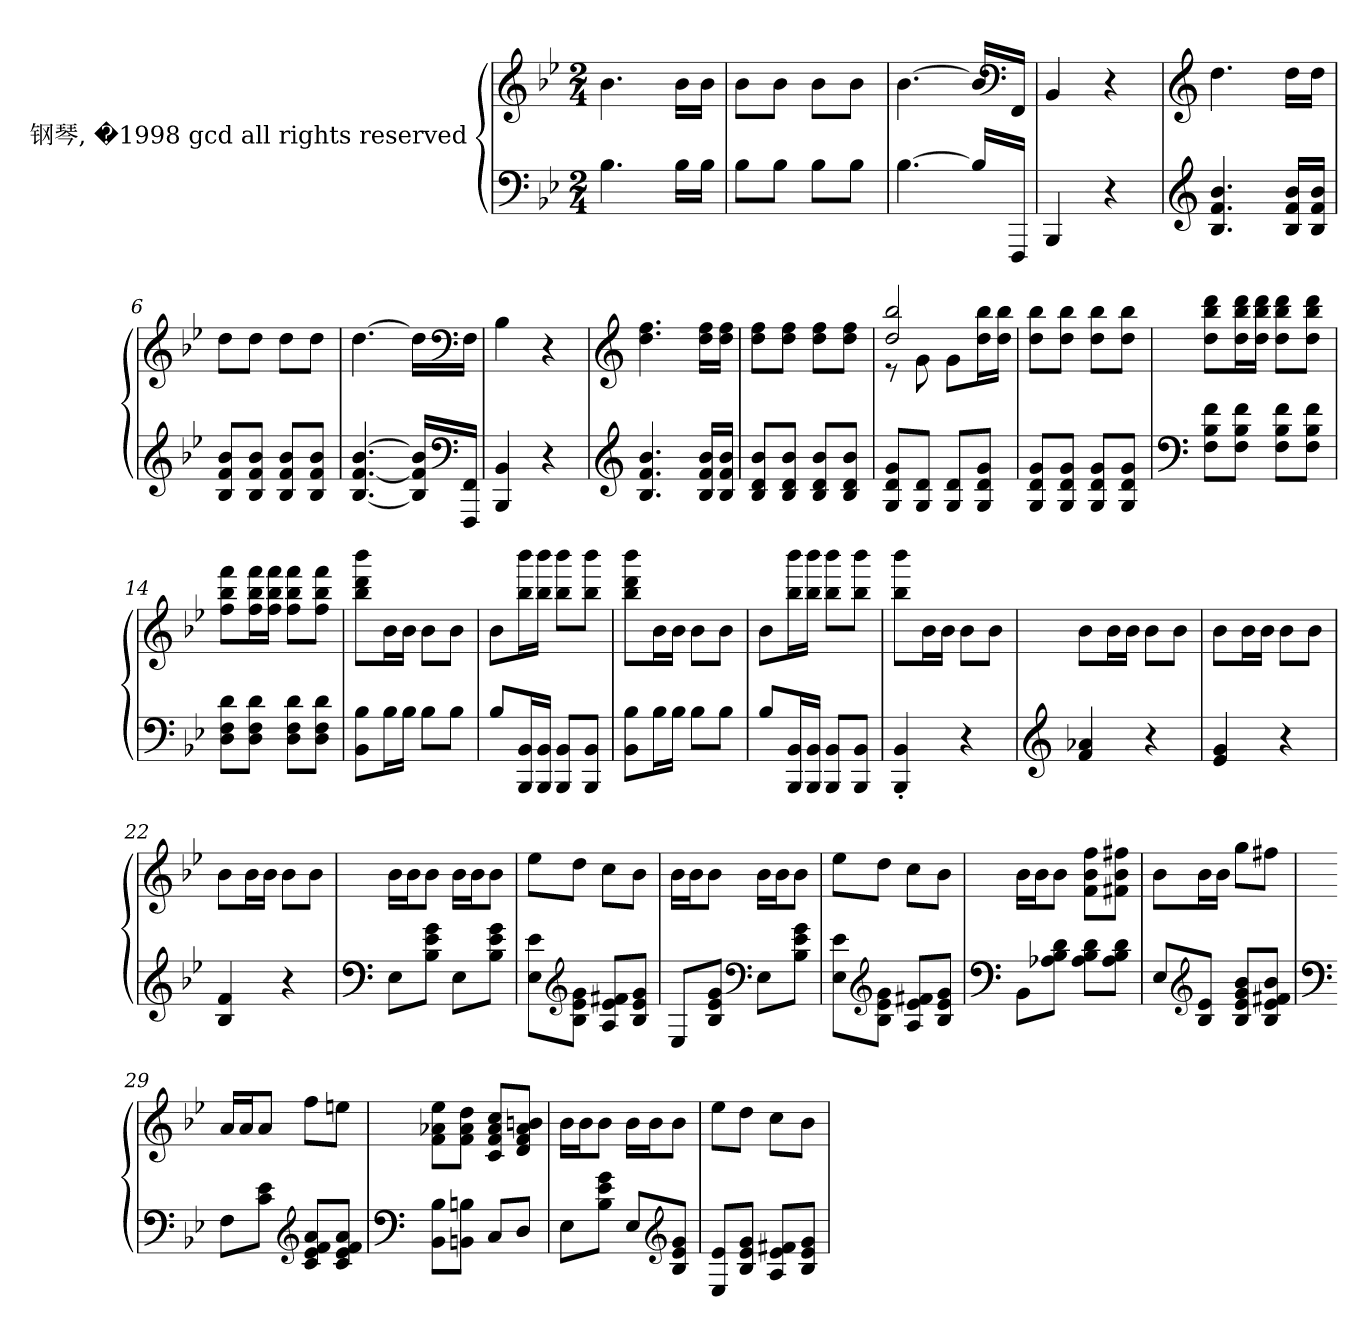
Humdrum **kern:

**kern	**kern
*part1	*part1
*staff2	*staff1
*I"钢琴, �1998 gcd all rights reserved	*
*clefF4	*clefG2
*k[b-e-]	*k[b-e-]
*M2/4	*M2/4
*MM120	*MM120
=1	=1
4.B-\	4.b-\
16B-\LL	16b-\LL
16B-\JJ	16b-\JJ
=2	=2
8B-\L	8b-\L
8B-\J	8b-\J
8B-\L	8b-\L
8B-\J	8b-\J
=3	=3
[4.B-\	[4.b-\
16B-/LL]	16b-/LL]
*	*clefF4
16FFF/JJ	16FF/JJ
=4	=4
4BBB-/	4BB-/
4r	4r
=5	=5
*clefG2	*clefG2
4.B-/ 4.f/ 4.b-/	4.dd\
16B-/ 16f/ 16b-/LL	16dd\LL
16B-/ 16f/ 16b-/JJ	16dd\JJ
=6	=6
8B-/ 8f/ 8b-/L	8dd\L
8B-/ 8f/ 8b-/J	8dd\J
8B-/ 8f/ 8b-/L	8dd\L
8B-/ 8f/ 8b-/J	8dd\J
=7	=7
[4.B-/ [4.f/ [4.b-/	[4.dd\
16B-/] 16f/] 16b-/]LL	16dd\LL]
*clefF4	*clefF4
16FFF/ 16FF/JJ	16F\JJ
=8	=8
4BBB-/ 4BB-/	4B-\
4r	4r
!!LO:LB:g=z
=9	=9
*clefG2	*clefG2
4.B-/ 4.f/ 4.b-/	4.dd\ 4.ff\
16B-/ 16f/ 16b-/LL	16dd\ 16ff\LL
16B-/ 16f/ 16b-/JJ	16dd\ 16ff\JJ
=10	=10
8B-/ 8d/ 8b-/L	8dd\ 8ff\L
8B-/ 8d/ 8b-/J	8dd\ 8ff\J
8B-/ 8d/ 8b-/L	8dd\ 8ff\L
8B-/ 8d/ 8b-/J	8dd\ 8ff\J
=11	=11
*	*^
8G/ 8d/ 8g/L	2dd/ 2bb-/	8r
8G/ 8d/J	.	8g\
8G/ 8d/L	.	8g\L
8G/ 8d/ 8g/J	.	16dd\ 16bb-\L
.	.	16dd\ 16bb-\JJ
*	*v	*v
=12	=12
8G/ 8d/ 8g/L	8dd\ 8bb-\L
8G/ 8d/ 8g/J	8dd\ 8bb-\J
8G/ 8d/ 8g/L	8dd\ 8bb-\L
8G/ 8d/ 8g/J	8dd\ 8bb-\J
=13	=13
*clefF4	*
8F\ 8B-\ 8f\L	8dd\ 8bb-\ 8ddd\L
8F\ 8B-\ 8f\J	16dd\ 16bb-\ 16ddd\L
.	16dd\ 16bb-\ 16ddd\JJ
8F\ 8B-\ 8f\L	8dd\ 8bb-\ 8ddd\L
8F\ 8B-\ 8f\J	8dd\ 8bb-\ 8ddd\J
=14	=14
8D\ 8F\ 8d\L	8ff\ 8bb-\ 8fff\L
8D\ 8F\ 8d\J	16ff\ 16bb-\ 16fff\L
.	16ff\ 16bb-\ 16fff\JJ
8D\ 8F\ 8d\L	8ff\ 8bb-\ 8fff\L
8D\ 8F\ 8d\J	8ff\ 8bb-\ 8fff\J
!!LO:LB:g=z
=15	=15
8BB-\ 8B-\L	8bb-\ 8ddd\ 8bbb-\L
16B-\L	16b-\L
16B-\JJ	16b-\JJ
8B-\L	8b-\L
8B-\J	8b-\J
=16	=16
8B-/L	8b-\L
16BBB-/ 16BB-/L	16bb-\ 16bbb-\L
16BBB-/ 16BB-/JJ	16bb-\ 16bbb-\JJ
8BBB-/ 8BB-/L	8bb-\ 8bbb-\L
8BBB-/ 8BB-/J	8bb-\ 8bbb-\J
=17	=17
8BB-\ 8B-\L	8bb-\ 8ddd\ 8bbb-\L
16B-\L	16b-\L
16B-\JJ	16b-\JJ
8B-\L	8b-\L
8B-\J	8b-\J
=18	=18
8B-/L	8b-\L
16BBB-/ 16BB-/L	16bb-\ 16bbb-\L
16BBB-/ 16BB-/JJ	16bb-\ 16bbb-\JJ
8BBB-/ 8BB-/L	8bb-\ 8bbb-\L
8BBB-/ 8BB-/J	8bb-\ 8bbb-\J
=19	=19
4BBB-/' 4BB-/'	8bb-\ 8bbb-\L
.	16b-\L
.	16b-\JJ
4r	8b-\L
.	8b-\J
=20	=20
*clefG2	*
4f/ 4a-X/	8b-\L
.	16b-\L
.	16b-\JJ
4r	8b-\L
.	8b-\J
!!LO:LB:g=z
=21	=21
*	*MM112
4e-/ 4g/	8b-\L
.	16b-\L
.	16b-\JJ
4r	8b-\L
.	8b-\J
=22	=22
*	*MM92
4B-/ 4f/	8b-\L
.	16b-\L
.	16b-\JJ
4r	8b-\L
.	8b-\J
=23	=23
*clefF4	*
*	*MM120
8E-\L	16b-\LL
.	16b-\J
8B-\ 8e-\ 8g\J	8b-\J
8E-\L	16b-\LL
.	16b-\J
8B-\ 8e-\ 8g\J	8b-\J
=24	=24
8E-\ 8e-\L	8ee-\L
*clefG2	*
8B-\ 8e-\ 8g\J	8dd\J
8A/ 8e-/ 8f#X/L	8cc\L
8B-/ 8e-/ 8g/J	8b-\J
=25	=25
8E-/L	16b-\LL
.	16b-\J
8B-/ 8e-/ 8g/J	8b-\J
*clefF4	*
8E-\L	16b-\LL
.	16b-\J
8B-\ 8e-\ 8g\J	8b-\J
!!LO:LB:g=z
=26	=26
8E-\ 8e-\L	8ee-\L
*clefG2	*
8B-\ 8e-\ 8g\J	8dd\J
8A/ 8e-/ 8f#X/L	8cc\L
8B-/ 8e-/ 8g/J	8b-\J
=27	=27
*clefF4	*
8BB-\L	16b-\LL
.	16b-\J
8A-X\ 8B-\ 8d\J	8b-\J
8A-\ 8B-\ 8d\L	8f\ 8b-\ 8ff\L
8A-\ 8B-\ 8d\J	8f#X\ 8b-\ 8ff#X\J
=28	=28
8E-/L	8b-\L
*clefG2	*
8B-/ 8e-/J	16b-\L
.	16b-\JJ
8B-/ 8e-/ 8g/ 8b-/L	8gg\L
8B-/ 8e-/ 8f#X/ 8b-/J	8ff#X\J
=29	=29
*clefF4	*
8F\L	16a/LL
.	16a/J
8c\ 8e-\J	8a/J
*clefG2	*
8c/ 8e-/ 8f/ 8a/L	8ff\L
8c/ 8e-/ 8f/ 8a/J	8een\J
!!LO:LB:g=z
=30	=30
*clefF4	*
8BB-\ 8B-\L	8f\ 8a-X\ 8ee-\L
8BBn\ 8Bn\J	8f\ 8a-\ 8dd\J
8C/L	8c/ 8f/ 8a-/ 8cc/L
8D/J	8d/ 8f/ 8a-/ 8bn/J
=31	=31
*	*MM120
8E-\L	16b-\LL
.	16b-\J
8B-\ 8e-\ 8g\J	8b-\J
8E-/L	16b-\LL
.	16b-\J
*clefG2	*
8B-/ 8e-/ 8g/J	8b-\J
=32	=32
8E-/ 8e-/L	8ee-\L
8B-/ 8e-/ 8g/J	8dd\J
8A/ 8e-/ 8f#X/L	8cc\L
8B-/ 8e-/ 8g/J	8b-\J
=	=
*-	*-
